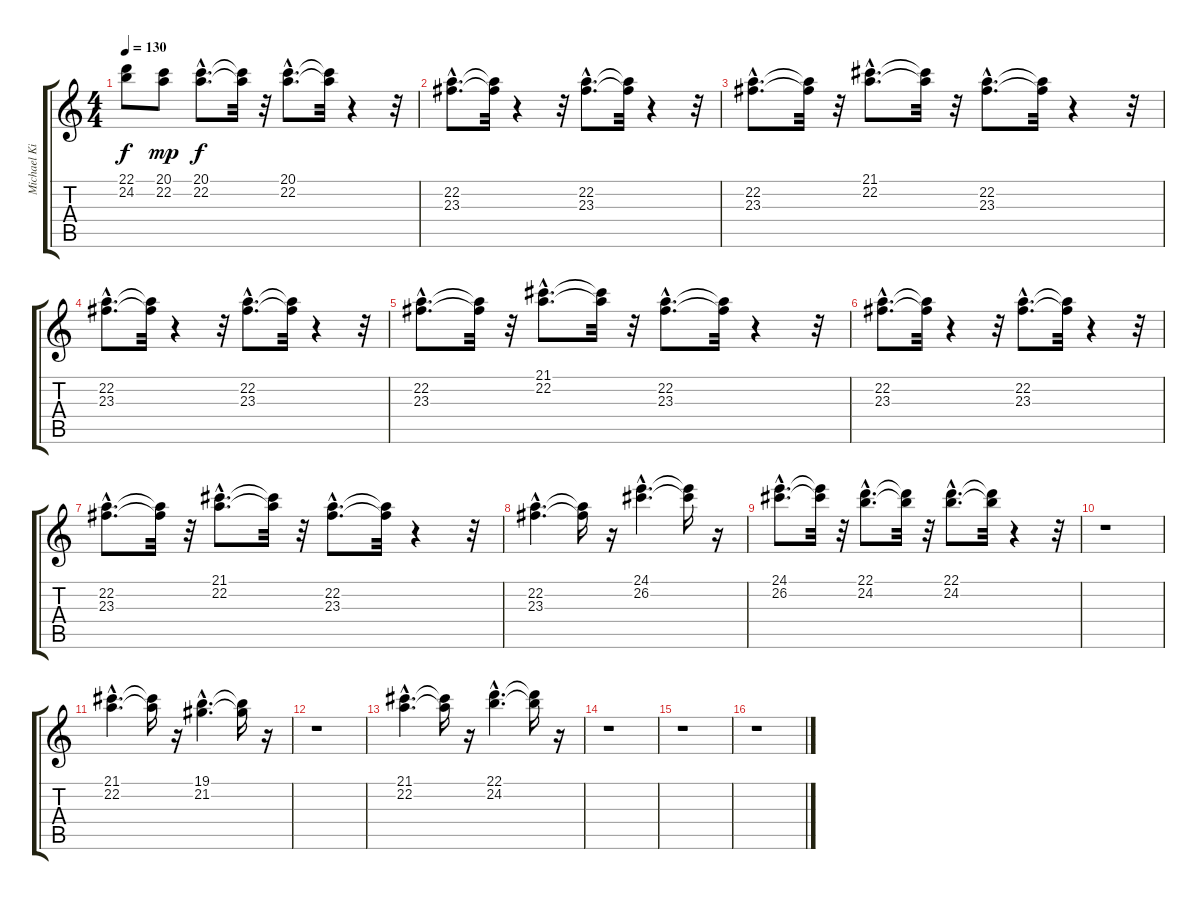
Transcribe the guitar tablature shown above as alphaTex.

\track ("Michael Kiske" "Michael Ki") {instrument pad4choir}
\staff {score tabs}
\tuning (E4 B3 G3 D3 A2 E2) {hide}
\ts (4 4)
\tempo 130
\clef g2
\ks c
(22.1 24.2).8{dy f} (20.1 22.2).8{dy mp} (20.1{hac} 22.2{hac}).8{d dy f} (20.1{t} 22.2{t}).32 r.32 (20.1{hac} 22.2{hac}).8{d} (20.1{t} 22.2{t}).32 r.4 r.32 |
(22.2{hac} 23.3{hac}).8{d} (22.2{t} 23.3{t}).32 r.4 r.32 (22.2{hac} 23.3{hac}).8{d} (22.2{t} 23.3{t}).32 r.4 r.32 |
(22.2{hac} 23.3{hac}).8{d} (22.2{t} 23.3{t}).32 r.32 (21.1{hac} 22.2{hac}).8{d} (21.1{t} 22.2{t}).32 r.32 (22.2{hac} 23.3{hac}).8{d} (22.2{t} 23.3{t}).32 r.4 r.32 |
(22.2{hac} 23.3{hac}).8{d} (22.2{t} 23.3{t}).32 r.4 r.32 (22.2{hac} 23.3{hac}).8{d} (22.2{t} 23.3{t}).32 r.4 r.32 |
(22.2{hac} 23.3{hac}).8{d} (22.2{t} 23.3{t}).32 r.32 (21.1{hac} 22.2{hac}).8{d} (21.1{t} 22.2{t}).32 r.32 (22.2{hac} 23.3{hac}).8{d} (22.2{t} 23.3{t}).32 r.4 r.32 |
(22.2{hac} 23.3{hac}).8{d} (22.2{t} 23.3{t}).32 r.4 r.32 (22.2{hac} 23.3{hac}).8{d} (22.2{t} 23.3{t}).32 r.4 r.32 |
(22.2{hac} 23.3{hac}).8{d} (22.2{t} 23.3{t}).32 r.32 (21.1{hac} 22.2{hac}).8{d} (21.1{t} 22.2{t}).32 r.32 (22.2{hac} 23.3{hac}).8{d} (22.2{t} 23.3{t}).32 r.4 r.32 |
(22.2{hac} 23.3{hac}).4{d} (22.2{t} 23.3{t}).16 r.16 (24.1{hac} 26.2{hac}).4{d} (24.1{t} 26.2{t}).16 r.16 |
(24.1{hac} 26.2{hac}).8{d} (24.1{t} 26.2{t}).32 r.32 (22.1{hac} 24.2{hac}).8{d} (22.1{t} 24.2{t}).32 r.32 (22.1{hac} 24.2{hac}).8{d} (22.1{t} 24.2{t}).32 r.4 r.32 |
r.1 |
(21.1{hac} 22.2{hac}).4{d} (21.1{t} 22.2{t}).16 r.16 (19.1{hac} 21.2{hac}).4{d} (19.1{t} 21.2{t}).16 r.16 |
r.1 |
(21.1{hac} 22.2{hac}).4{d} (21.1{t} 22.2{t}).16 r.16 (22.1{hac} 24.2{hac}).4{d} (22.1{t} 24.2{t}).16 r.16 |
r.1 |
r.1 |
r.1
